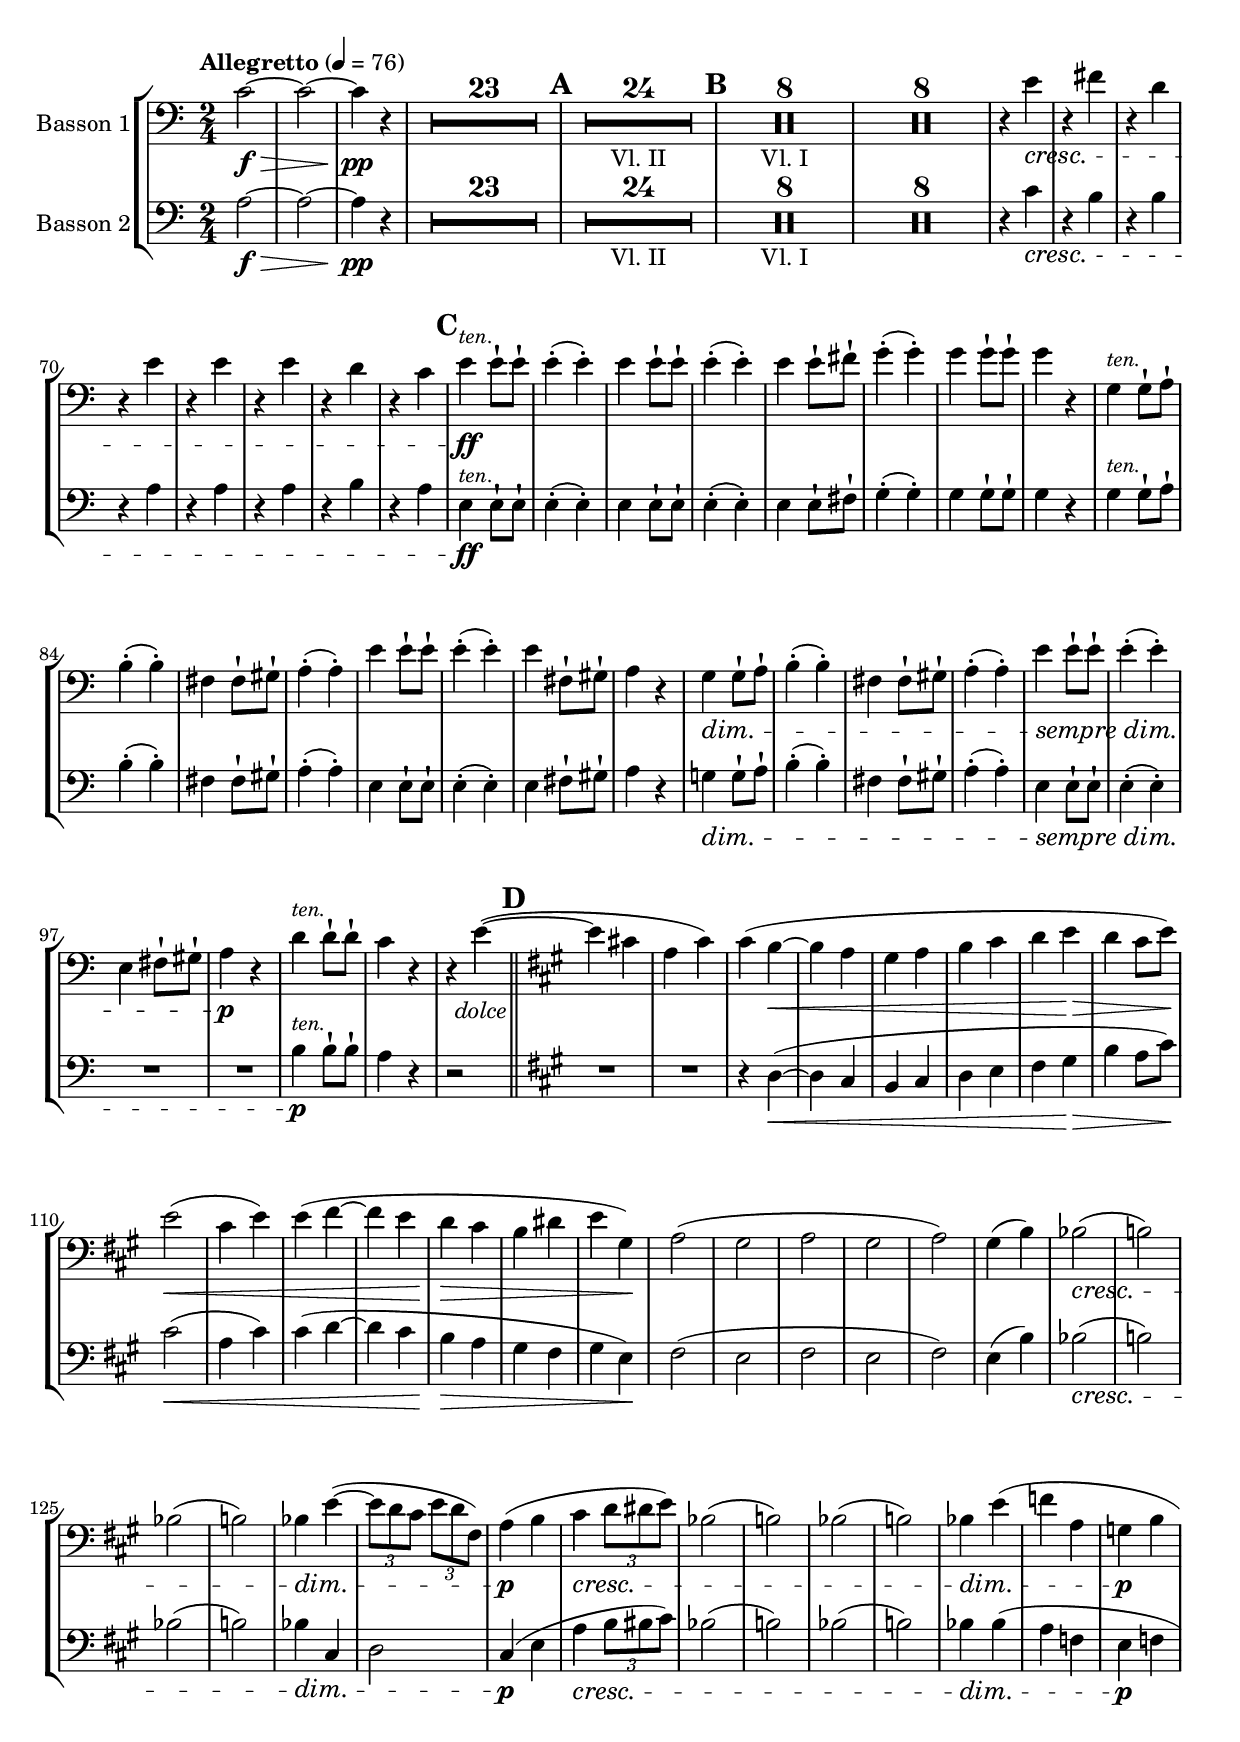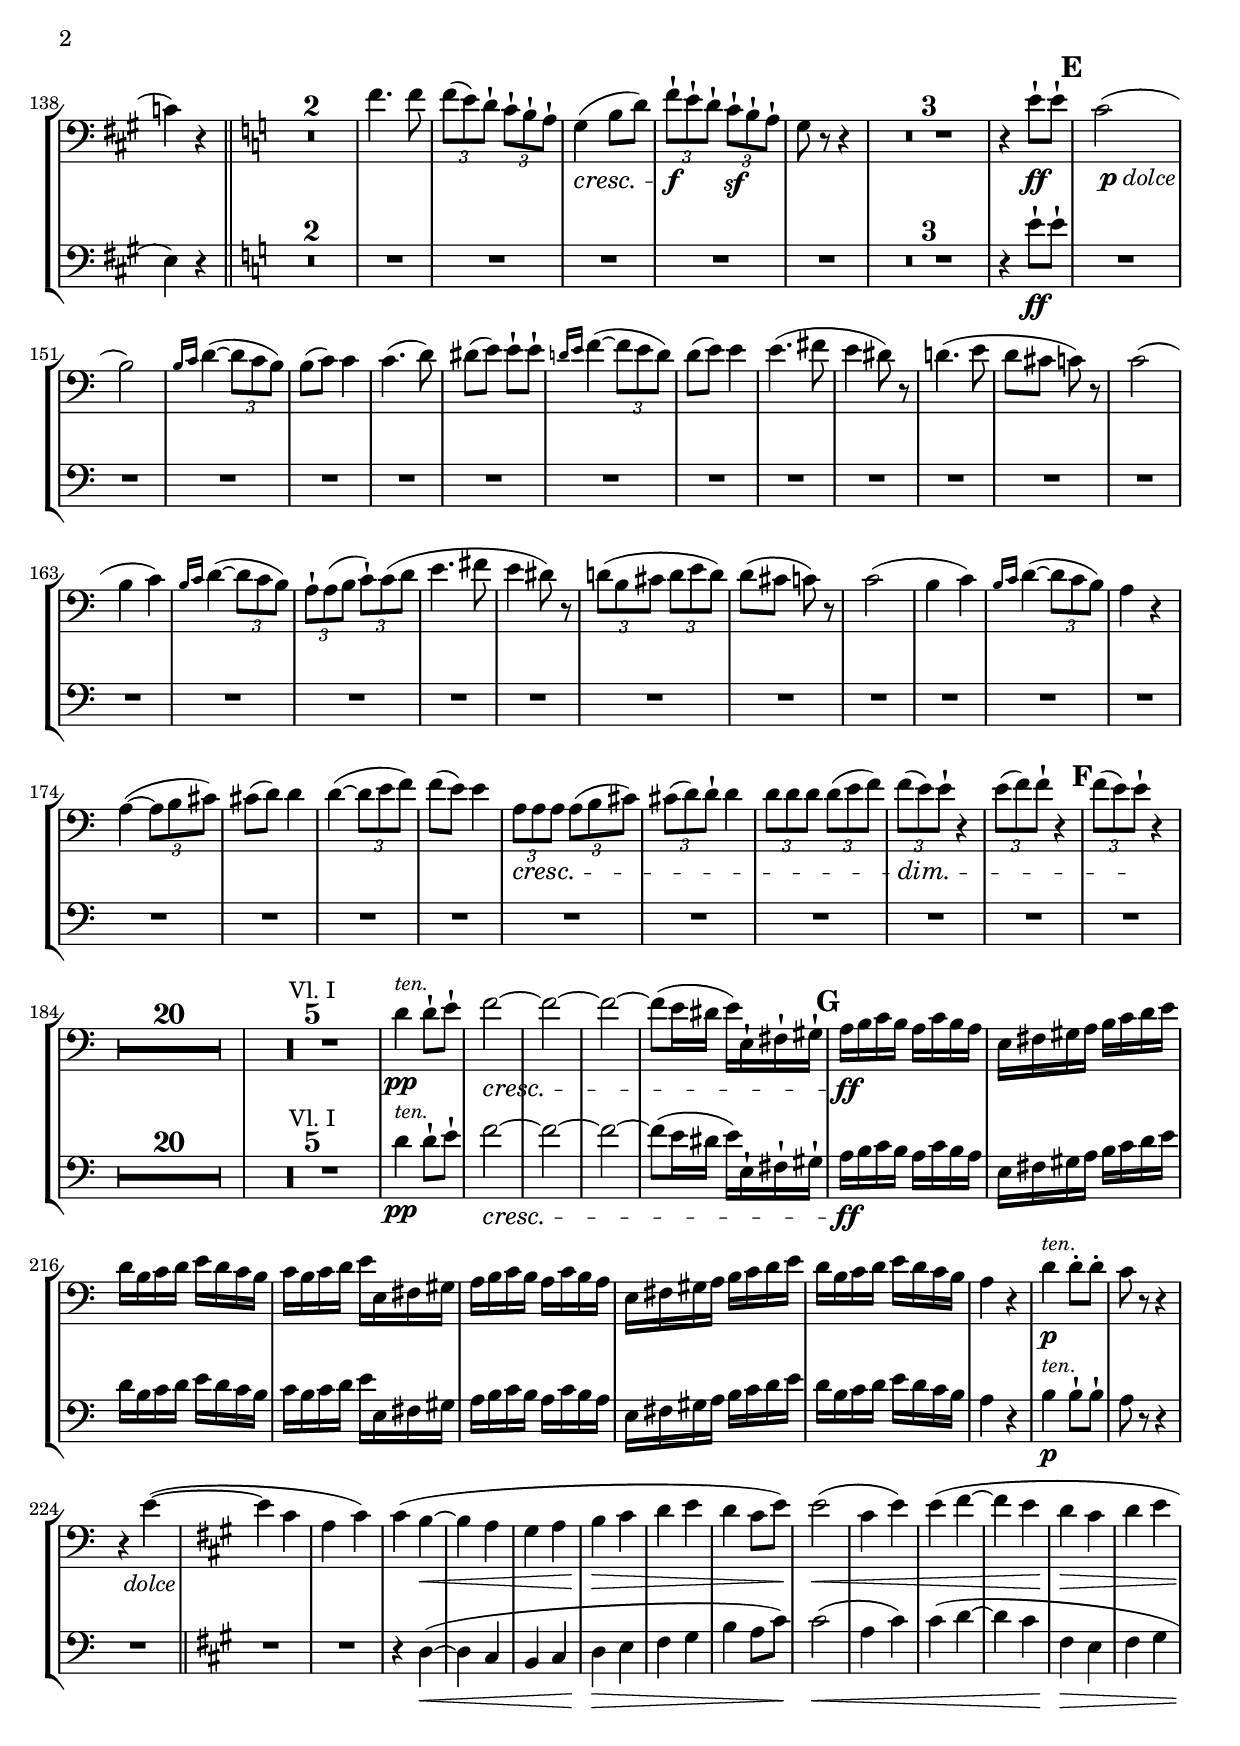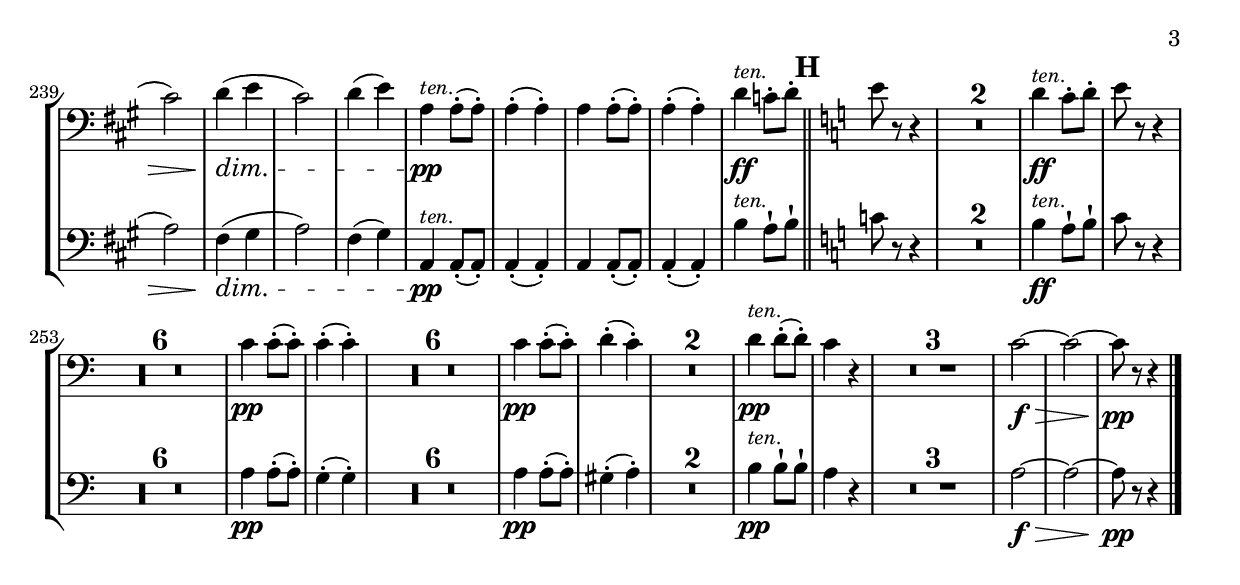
\version "2.24.3"

\include "../definitions.ly"
\version "2.24.3"

\include "../definitions.ly"

voicebeethovenHxmouvementCxbassonBxmd = \absolute {
	\include "../parametres.ly"
	\clef bass \time 2/4 \key a \minor \tempo "Allegretto" 4=76
	c'2~ \f\> |
	c'2~ |
	c'4\pp r4 |
	R2*23 |
	\mark\default
	R2*24_\markup{Vl. II} |
	\mark\default
	R2*8_\markup{Vl. I} |
	R2*8 |
	r4 e'4 \cresc |
	r4 fis'4 |
	r4 d'4 |
	r4 e'4 |
	r4 e'4 |
	r4 e'4 |
	r4 d'4 |
	r4 c'4 |
	\mark\default
	e'4\tenutotext \ff e'8-! e'8-! |
	e'4-.( e'4-.) |
	e'4 e'8-! e'8-! |
	e'4-.( e'4-.) |
	e'4 e'8-! fis'8-! |
	g'4-.( g'4-.) |
	g'4 g'8-! g'8-! |
	g'4 r4 |
	g4\tenutotext g8-! a8-! |
	b4-.( b4-.) |
	fis4 fis8-! gis8-! |
	a4-.( a4-.) |
	e'4 e'8-! e'8-! |
	e'4-.( e'4-.) |
	e'4 fis8-! gis8-! |
	a4 r4 |
	g4 \dim g8-! a8-! |
	b4-.( b4-.) |
	fis4 fis8-! gis8-! |
	a4-.( a4-.) |
	e'4 \sempredim e'8-! e'8-! |
	e'4-.( e'4-.) |
	e4 fis8-! gis8-! |
	a4 \p r4 |
	d'4\tenutotext d'8-! d'8-! |
	c'4 r4 |
	r4 e'4(~ \dolce \section |
	\mark\default \barNumberCheck 102
	\key a \major e'4 cis'!4 |
	a4 cis'4) |
	cis'4( b4~ \< |
	b4 a4 |
	gis4 a4 |
	b4 cis'4 |
	d'4 e'4 \> |
	d'4 cis'8 e'8) |
	e'2( \< |
	cis'4 e'4) |
	e'4( fis'4~ |
	fis'4 e'4 |
	d'4 \> cis'4 |
	b4 dis'4 |
	e'4 gis4) \! |
	a2( |
	gis2 |
	a2 |
	gis2 |
	a2) |
	gis4( b4) |
	bes2( \cresc |
	b2) |
	bes2( |
	b2) |
	bes4 \dim e'4(~ |
	\tuplet 3/2 {e'8 d'8 cis'8} \tuplet 3/2 {e'8 d'8 fis8}) |
	a4( \p b4 |
	cis'4 \cresc \tuplet 3/2 {d'8 dis'8 e'8}) |
	bes2( |
	b2) |
	bes2( |
	b2) |
	bes4 \dim e'4( |
	f'4 a4 |
	g4 \p b4 |
	c'4) r4 \section |
	\key a \minor
	R2*2 |
	f'4. f'8 |
	\tuplet 3/2 {f'8( e'8) d'8-!} \tuplet 3/2 {c'8-! b8-! a8-!} |
	g4( \cresc b8 d'8) |
	\tuplet 3/2 {f'8-! \f e'8-! d'8-!} \tuplet 3/2 {c'8-! \sf b8-! a8-!} |
	g8 r8 r4 |
	R2*3 |
	r4 e'8-! \ff e'8-! |
	\mark\default \barNumberCheck 150
	c'2( \pdolce |
	b2) |
	\grace{b16 c'16} d'4(~ \tuplet 3/2 {d'8 c'8 b8}) |
	b8( c'8) c'4 |
	c'4.( d'8) |
	dis'8( e'8) e'8-! e'8-! |
	\grace{d'16 e'16} f'4(~ \tuplet 3/2 {f'8 e'8 d'8}) |
	d'8( e'8) e'4 |
	e'4.( fis'8 |
	e'4 dis'8) r8 |
	d'4.( e'8 |
	d'8 cis'8 c'8) r8 |
	c'2( |
	b4 c'4) |
	\grace{b16 c'} d'4(~ \tuplet 3/2 {d'8 c'8 b8}) |
	\tuplet 3/2 {a8-! a8( b8} \tuplet 3/2 {c'8-!) c'8( d'8} |
	e'4. fis'8 |
	e'4 dis'8) r8 |
	\tuplet 3/2 {d'8( b8 cis'8} \tuplet 3/2 {d'8 e'8 d'8}) |
	d'8( cis'8 c'8) r8 |
	c'2( |
	b4 c'4) |
	\grace{b16 c'} d'4(~ \tuplet 3/2 {d'8 c'8 b8}) |
	a4 r4 |
	a4(~ \tuplet 3/2 {a8 b8 cis'8}) |
	cis'8( d'8) d'4 |
	d'4(~ \tuplet 3/2 {d'8 e'8 f'8}) |
	f'8( e'8) e'4 |
	\tuplet 3/2 {a8 \cresc a8 a8} \tuplet 3/2 {a8( b8 cis'8)} |
	\tuplet 3/2 {cis'8( d'8) d'8-!} d'4 |
	\tuplet 3/2 {d'8 d'8 d'8} \tuplet 3/2 {d'8( e'8 f'8)} |
	\tuplet 3/2 {f'8( \dim e'8 ) e'8-!} r4 |
	\tuplet 3/2 {e'8( f'8) f'8-!} r4 |
	\mark\default \barNumberCheck 183
	\tuplet 3/2 {f'8( e'8) e'8-! \!} r4 |
	R2*20 |
	R2*5^\markup{Vl. I} |
	d'4\tenutotext \pp d'8-! e'8-! |
	f'2~ \cresc |
	f'2~ |
	f'2~ |
	f'8( e'16 dis'16 e'16) e16-! fis16-! gis16-! |
	\mark\default \barNumberCheck 214
	a16 \ff b16 c'16 b16 a16 c'16 b16 a16 |
	e16 fis16 gis16 a16 b16 c'16 d'16 e'16 |
	d'16 b16 c'16 d'16 e'16 d'16 c'16 b16 |
	c'16 b16 c'16 d'16 e'16 e16 fis16 gis16 |
	a16 b16 c'16 b16 a16 c'16 b16 a16 |
	e16 fis16 gis16 a16 b16 c'16 d'16 e'16 |
	d'16 b16 c'16 d'16 e'16 d'16 c'16 b16 |
	a4 r4 |
	d'4\tenutotext \p d'8-. d'8-. |
	c'8 r8 r4 |
	r4 e'4(~ \dolce |
	\key a \major
	e'4 cis'4 |
	a4 cis'4 ) |
	cis'4( b4~ \< |
	b4 a4 |
	gis4 a4 |
	b4 \> cis'4 |
	d'4 e'4 |
	d'4 cis'8 e'8) |
	e'2( \< |
	cis'4 e'4) |
	e'4( fis'4~ |
	fis'4 e'4 |
	d'4 \> cis'4 |
	d'4 e'4 |
	cis'2) |
	d'4( \dim e'4 |
	cis'2) |
	d'4( e'4) |
	a4\tenutotext \pp a8-.( a8-.) |
	a4-.( a4-.) |
	a4 a8-.( a8-.) |
	a4-.( a4-.) |
	d'4\tenutotext \ff c'8-. d'8-. \section |
	\mark\default \barNumberCheck 248
	\key a \minor e'8 r8 r4 |
	R2*2 |
	d'4\tenutotext \ff c'8-. d'8-. |
	e'8 r8 r4 |
	R2*6 |
	c'4 \pp c'8-.( c'8-.) |
	c'4-.( c'4-.) |
	R2*6 |
	c'4 \pp c'8-.( c'8-.) |
	d'4-.( c'4-.) |
	R2*2 |
	d'4\tenutotext \pp d'8-.( d'8-.) |
	c'4 r4 |
	R2*3 |
	c'2~ \f\> |
	c'2~ |
	c'8 \pp r8 r4 \fine |
}

\version "2.24.3"

\include "../definitions.ly"

voicebeethovenHxmouvementCxbassonCxmd = \absolute {
	\include "../parametres.ly"
	\clef bass \time 2/4 \key a \minor \tempo "Allegretto" 4=76
	a2~ \f\> |
	a2~ |
	a4 \pp r4 |
	R2*23 |
	\mark\default
	R2*24_\markup{Vl. II} |
	\mark\default
	R2*8_\markup{Vl. I} |
	R2*8 |
	r4 c'4 \cresc |
	r4 b4 |
	r4 b4 |
	r4 a4 |
	r4 a4 |
	r4 a4 |
	r4 b4 |
	r4 a4 |
	\mark\default \barNumberCheck 75
	e4\tenutotext \ff e8-! e8-! |
	e4-.( e4-.) |
	e4 e8-! e8-! |
	e4-.( e4-.) |
	e4 e8-! fis8-! |
	g4-.( g4-.) |
	g4 g8-! g8-! |
	g4 r4 |
	g4\tenutotext g8-! a8-! |
	b4-.( b4-.) |
	fis4 fis8-! gis8-! |
	a4-.( a4-.) |
	e4 e8-! e8-! |
	e4-.( e4-.) |
	e4 fis8-! gis8-! |
	a4 r4 |
	g!4 \dim g8-! a8-! |
	b4-.( b4-.) |
	fis4 fis8-! gis8-! |
	a4-.( a4-.) |
	e4 \sempredim e8-! e8-! |
	e4-.( e4-.) |
	R2*2 |
	b4\tenutotext \p b8-! b8-! |
	a4 r4 |
	r2 \section |
	\mark\default \barNumberCheck 102
	\key a \major
	R2*2 |
	r4 d4(~ \< |
	d4 cis4 |
	b,4 cis4 |
	d4 e4 |
	fis4 gis4 \> |
	b4 a8 cis'8) |
	cis'2( \< |
	a4 cis'4) |
	cis'4( d'4~ |
	d'4 cis'4 |
	b4 \> a4 |
	gis4 fis4 |
	gis4 e4) \! |
	fis2( |
	e2 |
	fis2 |
	e2 |
	fis2) |
	e4( b4) |
	bes2( \cresc |
	b2) |
	bes2( |
	b2) |
	bes4 \dim cis4 |
	d2 |
	cis4( \p e4 |
	a4 \cresc \tuplet 3/2 {b8 bis8 cis'8}) |
	bes2( |
	b2) |
	bes2( |
	b2) |
	bes4 \dim bes4( |
	a4 f4 |
	e4 \p f4 |
	e4) r4 \section |
	\key a \minor
	R2*10 |
	r4 e'8-! \ff e'8-! |
	\mark\default \barNumberCheck 150
	R2*33 |
	\mark\default
	R2*21 |
	R2*5^\markup{Vl. I} |
	d'4\tenutotext \pp d'8-! e'8-! |
	f'2~ \cresc |
	f'2~ |
	f'2~ |
	f'8( e'16 dis'16 e'16) e16-! fis16-! gis16-! |
	\mark\default \barNumberCheck 214
	a16 \ff b16 c'16 b16 a16 c'16 b16 a16 |
	e16 fis16 gis16 a16 b16 c'16 d'16 e'16 |
	d'16 b16 c'16 d'16 e'16 d'16 c'16 b16 |
	c'16 b16 c'16 d'16 e'16 e16 fis16 gis16 |
	a16 b16 c'16 b16 a16 c'16 b16 a16 |
	e16 fis16 gis16 a16 b16 c'16 d'16 e'16 |
	d'16 b16 c'16 d'16 e'16 d'16 c'16 b16 |
	a4 r4 |
	b4\tenutotext \p b8-! b8-! |
	a8 r8 r4 |
	R2 \section |
	\key a \major
	R2*2 |
	r4 d4(~ \< |
	d4 cis4 |
	b,4 cis4 |
	d4 \> e4 |
	fis4 gis4 |
	b4 a8 cis'8) |
	cis'2( \< |
	a4 cis'4) |
	cis'4( d'4~ |
	d'4 cis'4 |
	fis4 \> e4 |
	fis4 gis4 |
	a2) |
	fis4( \dim gis4 |
	a2) |
	fis4( gis4) |
	a,4\tenutotext \pp a,8-.( a,8-.) |
	a,4-.( a,4-.) |
	a,4 a,8-.( a,8-.) |
	a,4-.( a,4-.) |
	b4\tenutotext a8-! b8-! \section |
	\key a \minor c'!8 r8 r4 |
	R2*2 |
	b4\tenutotext \ff a8-! b8-! |
	c'8 r8 r4 |
	R2*6 |
	a4 \pp a8-.( a8-.) |
	g4-.( g4-.) |
	R2*6 |
	a4 \pp a8-.( a8-.) |
	gis4-.( a4-.) |
	R2*2 |
	b4\tenutotext \pp b8-! b8-! |
	a4 r4 |
	R2*3 |
	a2~ \f\> |
	a2~ |
	a8 \pp r8 r4 \fine |
}



\score {
	\new StaffGroup
	<<
		\new Staff \with { instrumentName = "Basson 1" } \voicebeethovenHxmouvementCxbassonBxmd
		\new Staff \with { instrumentName = "Basson 2" } \voicebeethovenHxmouvementCxbassonCxmd
	>>
	\layout {
		\context {
			\Staff
			\consists #Measure_counter_engraver
		}
	}
}
